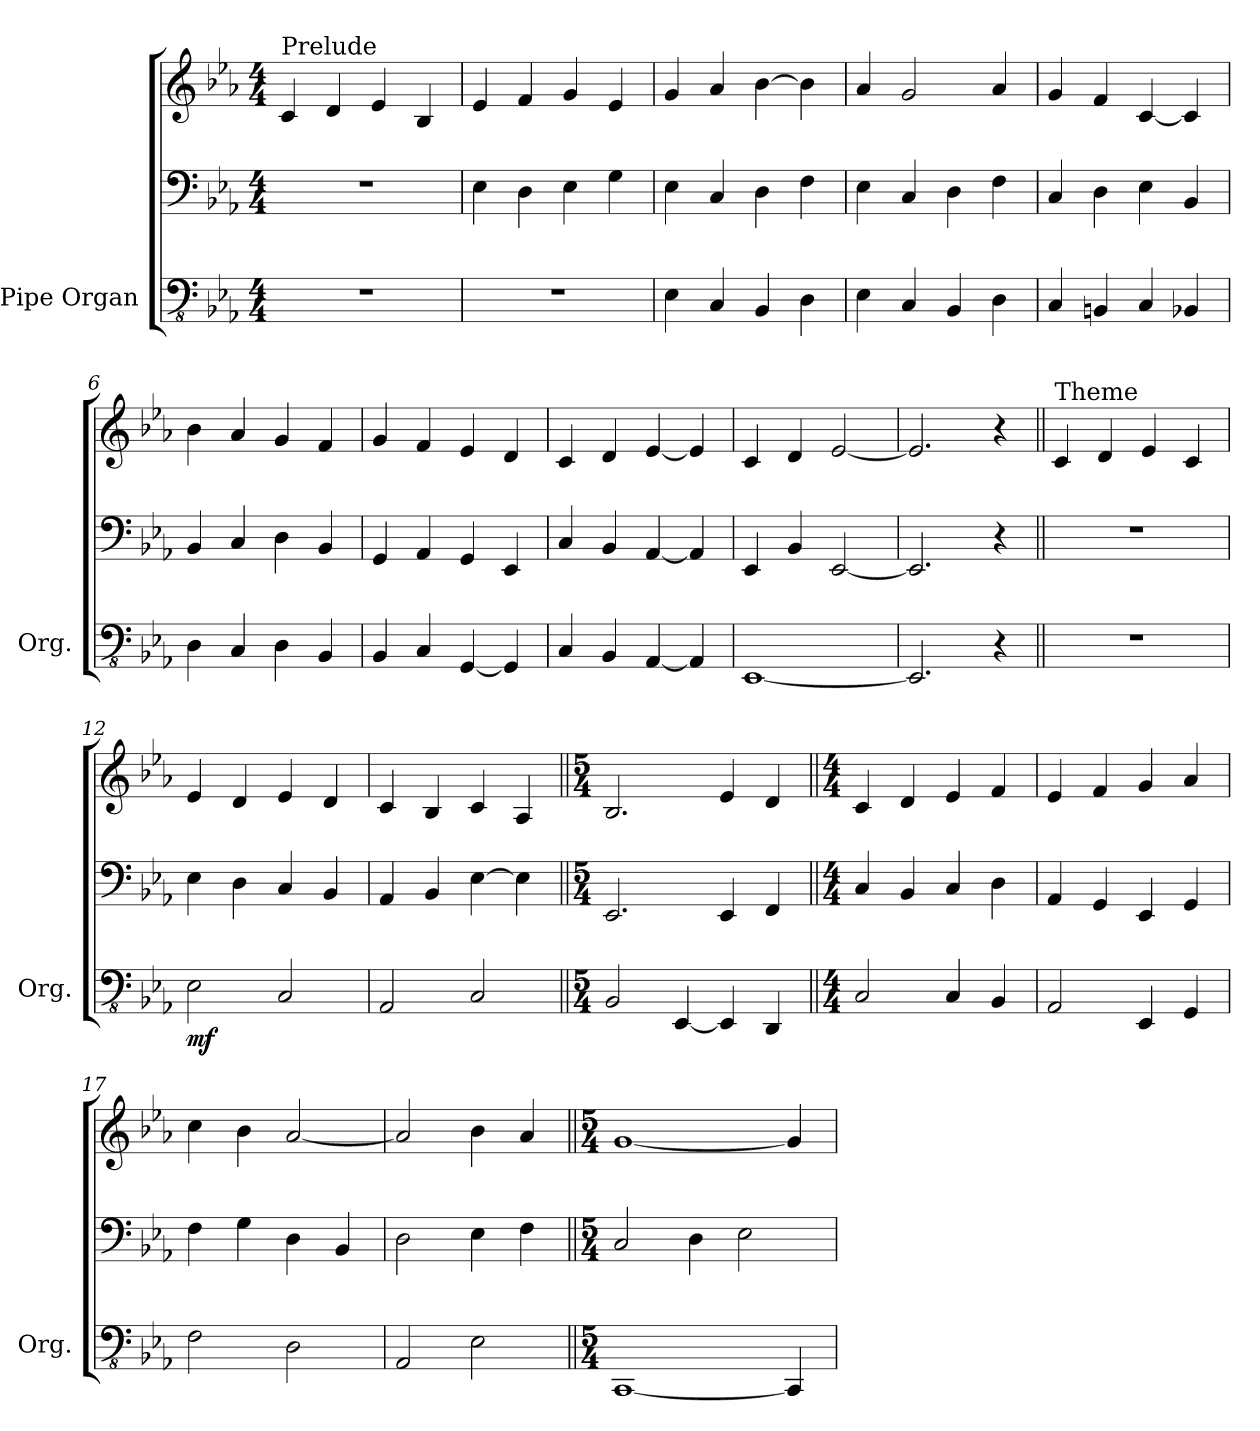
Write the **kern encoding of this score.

**kern	**kern	**kern	**dynam
*part1	*part1	*part1	*part1
*staff3	*staff2	*staff1	*staff1/2/3
*I"Pipe Organ	*	*	*
*I'Org.	*	*	*
*clefFv4	*clefF4	*clefG2	*
*k[b-e-a-]	*k[b-e-a-]	*k[b-e-a-]	*
*M4/4	*M4/4	*M4/4	*
*MM115	*MM115	*MM115	*
=1	=1	=1	=1
!	!	!LO:TX:a:t=Prelude	!
1r	1r	4c/	.
.	.	4d/	.
.	.	4e-/	.
.	.	4B-/	.
=2	=2	=2	=2
1r	4E-\	4e-/	.
.	4D\	4f/	.
.	4E-\	4g/	.
.	4G\	4e-/	.
=3	=3	=3	=3
4EE-\	4E-\	4g/	.
4CC/	4C/	4a-/	.
4BBB-/	4D\	[4b-\	.
4DD\	4F\	4b-\]	.
=4	=4	=4	=4
4EE-\	4E-\	4a-/	.
4CC/	4C/	2g/	.
4BBB-/	4D\	.	.
4DD\	4F\	4a-/	.
=5	=5	=5	=5
4CC/	4C/	4g/	.
4BBBn/	4D\	4f/	.
4CC/	4E-\	[4c/	.
4BBB-X/	4BB-/	4c/]	.
=6	=6	=6	=6
4DD\	4BB-/	4b-\	.
4CC/	4C/	4a-/	.
4DD\	4D\	4g/	.
4BBB-/	4BB-/	4f/	.
=7	=7	=7	=7
4BBB-/	4GG/	4g/	.
4CC/	4AA-/	4f/	.
[4GGG/	4GG/	4e-/	.
4GGG/]	4EE-/	4d/	.
=8	=8	=8	=8
4CC/	4C/	4c/	.
4BBB-/	4BB-/	4d/	.
[4AAA-/	[4AA-/	[4e-/	.
4AAA-/]	4AA-/]	4e-/]	.
!!LO:LB:g=z
=9	=9	=9	=9
[1EEE-	4EE-/	4c/	.
.	4BB-/	4d/	.
.	[2EE-/	[2e-/	.
=10	=10	=10	=10
2.EEE-/]	2.EE-/]	2.e-/]	.
4r	4r	4r	.
=11||	=11||	=11||	=11||
!	!	!LO:TX:a:t=Theme	!
1r	1r	4c/	.
.	.	4d/	.
.	.	4e-/	.
.	.	4c/	.
=12	=12	=12	=12
!	!	!	!LO:DY:b=3
2EE-\	4E-\	4e-/	mf
.	4D\	4d/	.
2CC/	4C/	4e-/	.
.	4BB-/	4d/	.
=13	=13	=13	=13
2AAA-/	4AA-/	4c/	.
.	4BB-/	4B-/	.
2CC/	[4E-\	4c/	.
.	4E-\]	4A-/	.
=14||	=14||	=14||	=14||
*M5/4	*M5/4	*M5/4	*
2BBB-/	2.EE-/	2.B-/	.
[4EEE-/	.	.	.
4EEE-/]	4EE-/	4e-/	.
4DDD/	4FF/	4d/	.
=15||	=15||	=15||	=15||
*M4/4	*M4/4	*M4/4	*
2CC/	4C/	4c/	.
.	4BB-/	4d/	.
4CC/	4C/	4e-/	.
4BBB-/	4D\	4f/	.
=16	=16	=16	=16
2AAA-/	4AA-/	4e-/	.
.	4GG/	4f/	.
4EEE-/	4EE-/	4g/	.
4GGG/	4GG/	4a-/	.
!!LO:LB:g=z
=17	=17	=17	=17
2FF\	4F\	4cc\	.
.	4G\	4b-\	.
2DD\	4D\	[2a-/	.
.	4BB-/	.	.
=18	=18	=18	=18
2AAA-/	2D\	2a-/]	.
2EE-\	4E-\	4b-\	.
.	4F\	4a-/	.
=19||	=19||	=19||	=19||
*M5/4	*M5/4	*M5/4	*
[1CCC	2C/	[1g	.
.	4D\	.	.
.	2E-\	.	.
4CCC/]	.	4g/]	.
=	=	=	=
*-	*-	*-	*-
